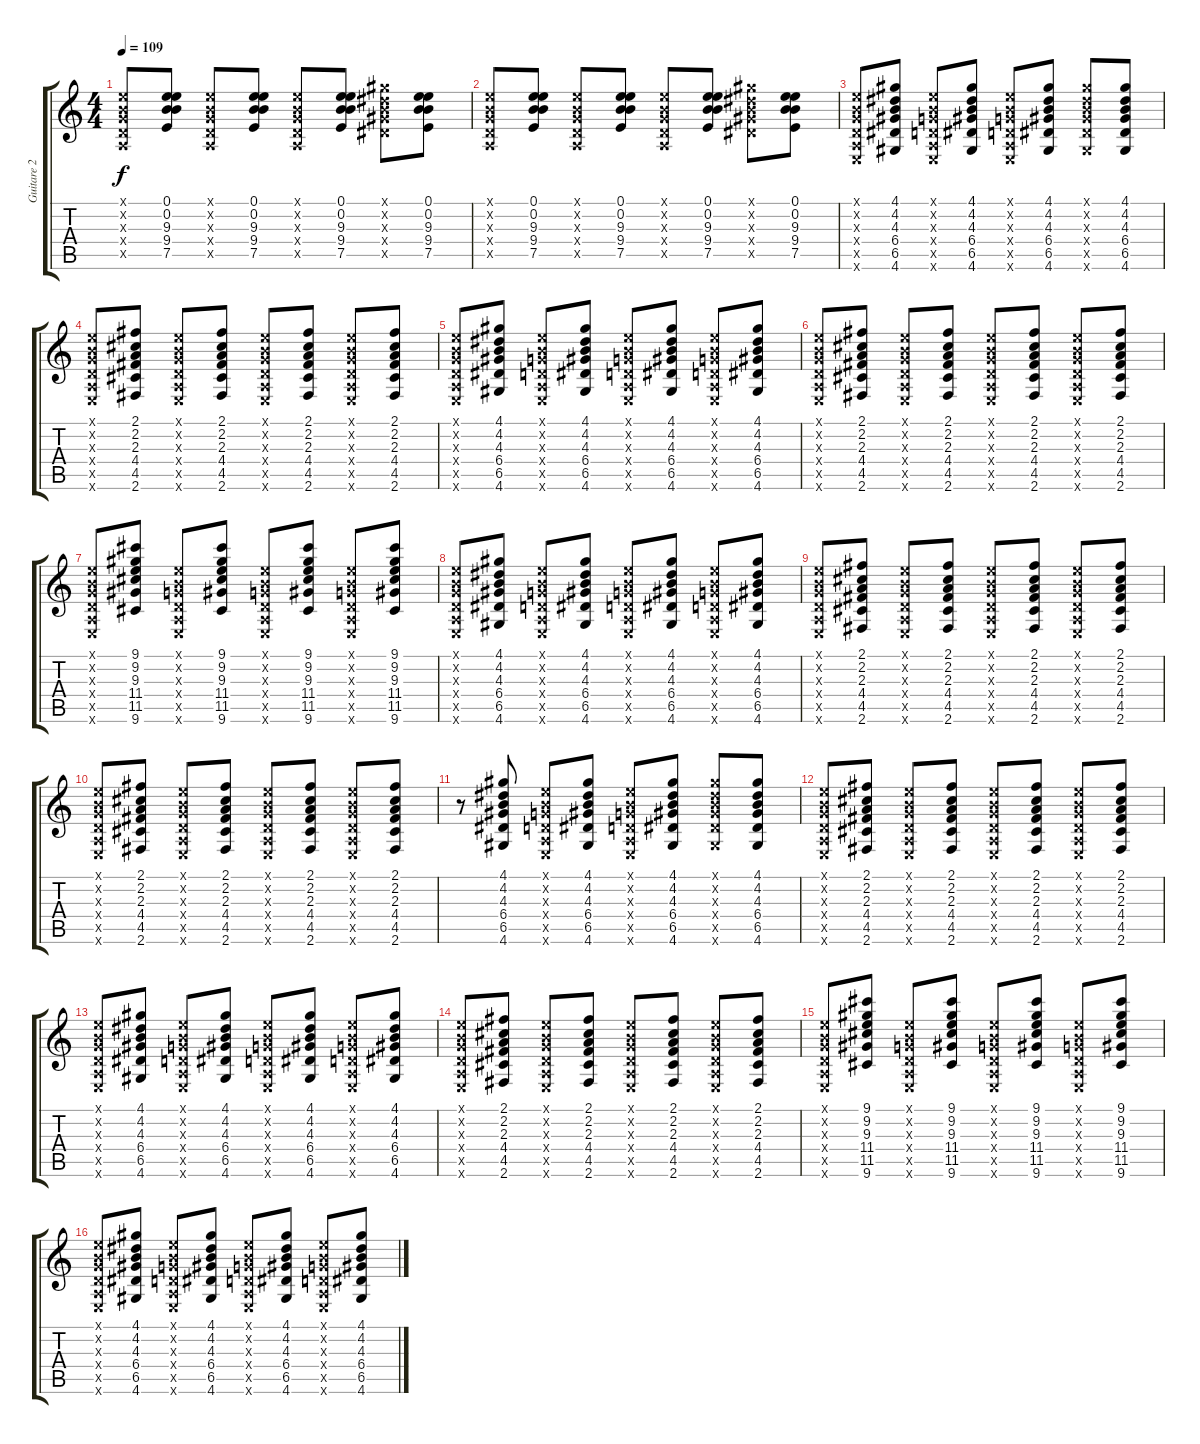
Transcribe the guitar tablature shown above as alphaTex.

\track ("Guitare 2" "Guitare 2") {instrument acousticguitarsteel}
\staff {score tabs}
\tuning (E4 B3 G3 D3 A2 E2) {hide}
\ts (4 4)
\tempo 109
\clef g2
\ks c
(0.1{x} 0.2{x} 0.3{x} 0.4{x} 0.5{x}).8{dy f} (0.1 0.2 9.3 9.4 7.5).8 (0.1{x} 0.2{x} 0.3{x} 0.4{x} 0.5{x}).8 (0.1 0.2 9.3 9.4 7.5).8 (0.1{x} 0.2{x} 0.3{x} 0.4{x} 0.5{x}).8 (0.1 0.2 9.3 9.4 7.5).8 (4.1{x} 4.2{x} 4.3{x} 6.4{x} 6.5{x}).8 (0.1 0.2 9.3 9.4 7.5).8 |
(0.1{x} 0.2{x} 0.3{x} 0.4{x} 0.5{x}).8 (0.1 0.2 9.3 9.4 7.5).8 (0.1{x} 0.2{x} 0.3{x} 0.4{x} 0.5{x}).8 (0.1 0.2 9.3 9.4 7.5).8 (0.1{x} 0.2{x} 0.3{x} 0.4{x} 0.5{x}).8 (0.1 0.2 9.3 9.4 7.5).8 (4.1{x} 4.2{x} 4.3{x} 6.4{x} 6.5{x}).8 (0.1 0.2 9.3 9.4 7.5).8 |
(0.1{x} 0.2{x} 0.3{x} 0.4{x} 0.5{x} 0.6{x}).8 (4.1 4.2 4.3 6.4 6.5 4.6).8 (0.1{x} 0.2{x} 0.3{x} 0.4{x} 0.5{x} 0.6{x}).8 (4.1 4.2 4.3 6.4 6.5 4.6).8 (0.1{x} 0.2{x} 0.3{x} 0.4{x} 0.5{x} 0.6{x}).8 (4.1 4.2 4.3 6.4 6.5 4.6).8 (4.1{x} 4.2{x} 4.3{x} 6.4{x} 6.5{x} 4.6{x}).8 (4.1 4.2 4.3 6.4 6.5 4.6).8 |
(0.1{x} 0.2{x} 0.3{x} 0.4{x} 0.5{x} 0.6{x}).8 (2.1 2.2 2.3 4.4 4.5 2.6).8 (0.1{x} 0.2{x} 0.3{x} 0.4{x} 0.5{x} 0.6{x}).8 (2.1 2.2 2.3 4.4 4.5 2.6).8 (0.1{x} 0.2{x} 0.3{x} 0.4{x} 0.5{x} 0.6{x}).8 (2.1 2.2 2.3 4.4 4.5 2.6).8 (0.1{x} 0.2{x} 0.3{x} 0.4{x} 0.5{x} 0.6{x}).8 (2.1 2.2 2.3 4.4 4.5 2.6).8 |
(0.1{x} 0.2{x} 0.3{x} 0.4{x} 0.5{x} 0.6{x}).8 (4.1 4.2 4.3 6.4 6.5 4.6).8 (0.1{x} 0.2{x} 0.3{x} 0.4{x} 0.5{x} 0.6{x}).8 (4.1 4.2 4.3 6.4 6.5 4.6).8 (0.1{x} 0.2{x} 0.3{x} 0.4{x} 0.5{x} 0.6{x}).8 (4.1 4.2 4.3 6.4 6.5 4.6).8 (0.1{x} 0.2{x} 0.3{x} 0.4{x} 0.5{x} 0.6{x}).8 (4.1 4.2 4.3 6.4 6.5 4.6).8 |
(0.1{x} 0.2{x} 0.3{x} 0.4{x} 0.5{x} 0.6{x}).8 (2.1 2.2 2.3 4.4 4.5 2.6).8 (0.1{x} 0.2{x} 0.3{x} 0.4{x} 0.5{x} 0.6{x}).8 (2.1 2.2 2.3 4.4 4.5 2.6).8 (0.1{x} 0.2{x} 0.3{x} 0.4{x} 0.5{x} 0.6{x}).8 (2.1 2.2 2.3 4.4 4.5 2.6).8 (0.1{x} 0.2{x} 0.3{x} 0.4{x} 0.5{x} 0.6{x}).8 (2.1 2.2 2.3 4.4 4.5 2.6).8 |
(0.1{x} 0.2{x} 0.3{x} 0.4{x} 0.5{x} 0.6{x}).8 (9.1 9.2 9.3 11.4 11.5 9.6).8 (0.1{x} 0.2{x} 0.3{x} 0.4{x} 0.5{x} 0.6{x}).8 (9.1 9.2 9.3 11.4 11.5 9.6).8 (0.1{x} 0.2{x} 0.3{x} 0.4{x} 0.5{x} 0.6{x}).8 (9.1 9.2 9.3 11.4 11.5 9.6).8 (0.1{x} 0.2{x} 0.3{x} 0.4{x} 0.5{x} 0.6{x}).8 (9.1 9.2 9.3 11.4 11.5 9.6).8 |
(0.1{x} 0.2{x} 0.3{x} 0.4{x} 0.5{x} 0.6{x}).8 (4.1 4.2 4.3 6.4 6.5 4.6).8 (0.1{x} 0.2{x} 0.3{x} 0.4{x} 0.5{x} 0.6{x}).8 (4.1 4.2 4.3 6.4 6.5 4.6).8 (0.1{x} 0.2{x} 0.3{x} 0.4{x} 0.5{x} 0.6{x}).8 (4.1 4.2 4.3 6.4 6.5 4.6).8 (0.1{x} 0.2{x} 0.3{x} 0.4{x} 0.5{x} 0.6{x}).8 (4.1 4.2 4.3 6.4 6.5 4.6).8 |
(0.1{x} 0.2{x} 0.3{x} 0.4{x} 0.5{x} 0.6{x}).8 (2.1 2.2 2.3 4.4 4.5 2.6).8 (0.1{x} 0.2{x} 0.3{x} 0.4{x} 0.5{x} 0.6{x}).8 (2.1 2.2 2.3 4.4 4.5 2.6).8 (0.1{x} 0.2{x} 0.3{x} 0.4{x} 0.5{x} 0.6{x}).8 (2.1 2.2 2.3 4.4 4.5 2.6).8 (0.1{x} 0.2{x} 0.3{x} 0.4{x} 0.5{x} 0.6{x}).8 (2.1 2.2 2.3 4.4 4.5 2.6).8 |
(0.1{x} 0.2{x} 0.3{x} 0.4{x} 0.5{x} 0.6{x}).8 (2.1 2.2 2.3 4.4 4.5 2.6).8 (0.1{x} 0.2{x} 0.3{x} 0.4{x} 0.5{x} 0.6{x}).8 (2.1 2.2 2.3 4.4 4.5 2.6).8 (0.1{x} 0.2{x} 0.3{x} 0.4{x} 0.5{x} 0.6{x}).8 (2.1 2.2 2.3 4.4 4.5 2.6).8 (0.1{x} 0.2{x} 0.3{x} 0.4{x} 0.5{x} 0.6{x}).8 (2.1 2.2 2.3 4.4 4.5 2.6).8 |
r.8 (4.1 4.2 4.3 6.4 6.5 4.6).8 (0.1{x} 0.2{x} 0.3{x} 0.4{x} 0.5{x} 0.6{x}).8 (4.1 4.2 4.3 6.4 6.5 4.6).8 (0.1{x} 0.2{x} 0.3{x} 0.4{x} 0.5{x} 0.6{x}).8 (4.1 4.2 4.3 6.4 6.5 4.6).8 (4.1{x} 4.2{x} 4.3{x} 6.4{x} 6.5{x} 4.6{x}).8 (4.1 4.2 4.3 6.4 6.5 4.6).8 |
(0.1{x} 0.2{x} 0.3{x} 0.4{x} 0.5{x} 0.6{x}).8 (2.1 2.2 2.3 4.4 4.5 2.6).8 (0.1{x} 0.2{x} 0.3{x} 0.4{x} 0.5{x} 0.6{x}).8 (2.1 2.2 2.3 4.4 4.5 2.6).8 (0.1{x} 0.2{x} 0.3{x} 0.4{x} 0.5{x} 0.6{x}).8 (2.1 2.2 2.3 4.4 4.5 2.6).8 (0.1{x} 0.2{x} 0.3{x} 0.4{x} 0.5{x} 0.6{x}).8 (2.1 2.2 2.3 4.4 4.5 2.6).8 |
(0.1{x} 0.2{x} 0.3{x} 0.4{x} 0.5{x} 0.6{x}).8 (4.1 4.2 4.3 6.4 6.5 4.6).8 (0.1{x} 0.2{x} 0.3{x} 0.4{x} 0.5{x} 0.6{x}).8 (4.1 4.2 4.3 6.4 6.5 4.6).8 (0.1{x} 0.2{x} 0.3{x} 0.4{x} 0.5{x} 0.6{x}).8 (4.1 4.2 4.3 6.4 6.5 4.6).8 (0.1{x} 0.2{x} 0.3{x} 0.4{x} 0.5{x} 0.6{x}).8 (4.1 4.2 4.3 6.4 6.5 4.6).8 |
(0.1{x} 0.2{x} 0.3{x} 0.4{x} 0.5{x} 0.6{x}).8 (2.1 2.2 2.3 4.4 4.5 2.6).8 (0.1{x} 0.2{x} 0.3{x} 0.4{x} 0.5{x} 0.6{x}).8 (2.1 2.2 2.3 4.4 4.5 2.6).8 (0.1{x} 0.2{x} 0.3{x} 0.4{x} 0.5{x} 0.6{x}).8 (2.1 2.2 2.3 4.4 4.5 2.6).8 (0.1{x} 0.2{x} 0.3{x} 0.4{x} 0.5{x} 0.6{x}).8 (2.1 2.2 2.3 4.4 4.5 2.6).8 |
(0.1{x} 0.2{x} 0.3{x} 0.4{x} 0.5{x} 0.6{x}).8 (9.1 9.2 9.3 11.4 11.5 9.6).8 (0.1{x} 0.2{x} 0.3{x} 0.4{x} 0.5{x} 0.6{x}).8 (9.1 9.2 9.3 11.4 11.5 9.6).8 (0.1{x} 0.2{x} 0.3{x} 0.4{x} 0.5{x} 0.6{x}).8 (9.1 9.2 9.3 11.4 11.5 9.6).8 (0.1{x} 0.2{x} 0.3{x} 0.4{x} 0.5{x} 0.6{x}).8 (9.1 9.2 9.3 11.4 11.5 9.6).8 |
(0.1{x} 0.2{x} 0.3{x} 0.4{x} 0.5{x} 0.6{x}).8 (4.1 4.2 4.3 6.4 6.5 4.6).8 (0.1{x} 0.2{x} 0.3{x} 0.4{x} 0.5{x} 0.6{x}).8 (4.1 4.2 4.3 6.4 6.5 4.6).8 (0.1{x} 0.2{x} 0.3{x} 0.4{x} 0.5{x} 0.6{x}).8 (4.1 4.2 4.3 6.4 6.5 4.6).8 (0.1{x} 0.2{x} 0.3{x} 0.4{x} 0.5{x} 0.6{x}).8 (4.1 4.2 4.3 6.4 6.5 4.6).8
